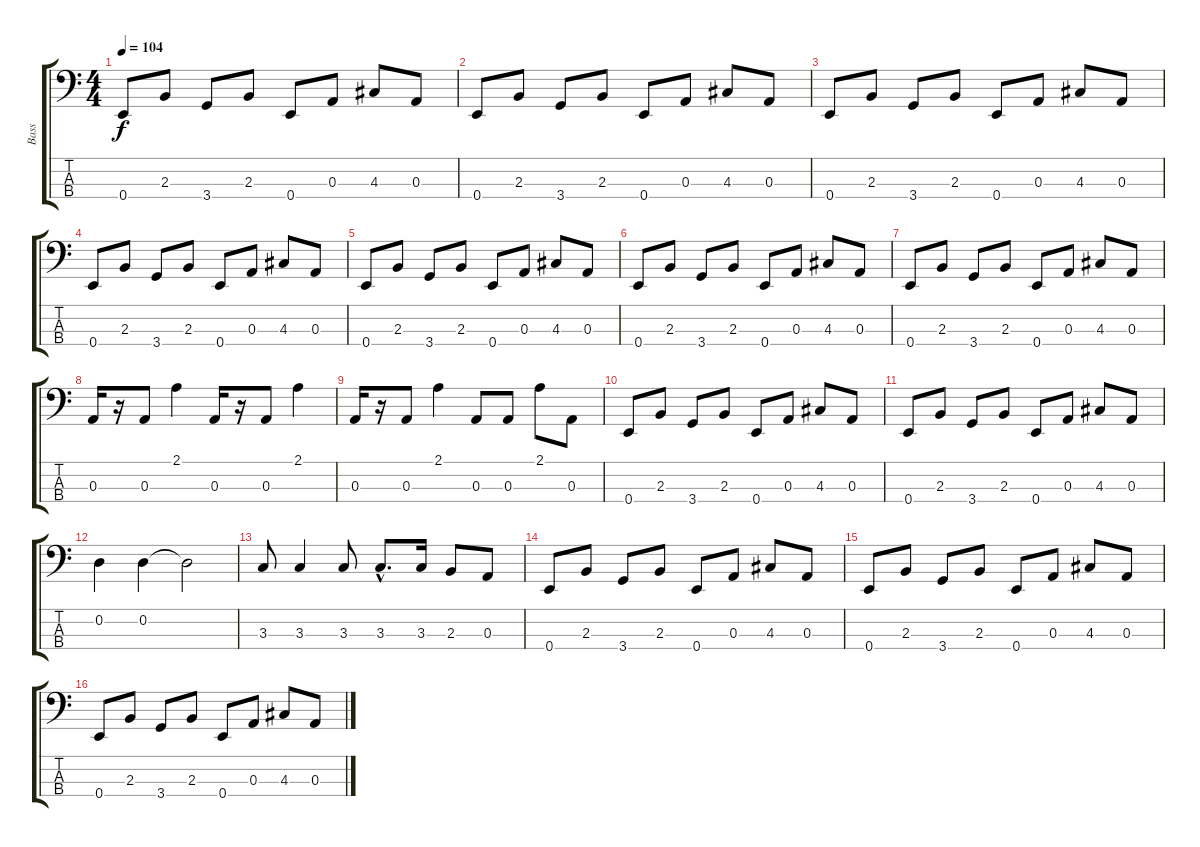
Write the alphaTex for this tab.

\track ("Bass" "Bass") {instrument electricbassfinger}
\staff {score tabs}
\tuning (G2 D2 A1 E1) {hide}
\ts (4 4)
\tempo 104
\clef f4
\ks c
0.4.8{dy f} 2.3.8 3.4.8 2.3.8 0.4.8 0.3.8 4.3.8 0.3.8 |
0.4.8 2.3.8 3.4.8 2.3.8 0.4.8 0.3.8 4.3.8 0.3.8 |
0.4.8 2.3.8 3.4.8 2.3.8 0.4.8 0.3.8 4.3.8 0.3.8 |
0.4.8 2.3.8 3.4.8 2.3.8 0.4.8 0.3.8 4.3.8 0.3.8 |
0.4.8 2.3.8 3.4.8 2.3.8 0.4.8 0.3.8 4.3.8 0.3.8 |
0.4.8 2.3.8 3.4.8 2.3.8 0.4.8 0.3.8 4.3.8 0.3.8 |
0.4.8 2.3.8 3.4.8 2.3.8 0.4.8 0.3.8 4.3.8 0.3.8 |
0.3.16 r.16 0.3.8 2.1.4 0.3.16 r.16 0.3.8 2.1.4 |
0.3.16 r.16 0.3.8 2.1.4 0.3.8 0.3.8 2.1.8 0.3.8 |
0.4.8 2.3.8 3.4.8 2.3.8 0.4.8 0.3.8 4.3.8 0.3.8 |
0.4.8 2.3.8 3.4.8 2.3.8 0.4.8 0.3.8 4.3.8 0.3.8 |
0.2.4 0.2.4 0.2{t}.2 |
3.3.8 3.3.4 3.3.8 3.3{hac}.8{d} 3.3.16 2.3.8 0.3.8 |
0.4.8 2.3.8 3.4.8 2.3.8 0.4.8 0.3.8 4.3.8 0.3.8 |
0.4.8 2.3.8 3.4.8 2.3.8 0.4.8 0.3.8 4.3.8 0.3.8 |
0.4.8 2.3.8 3.4.8 2.3.8 0.4.8 0.3.8 4.3.8 0.3.8
